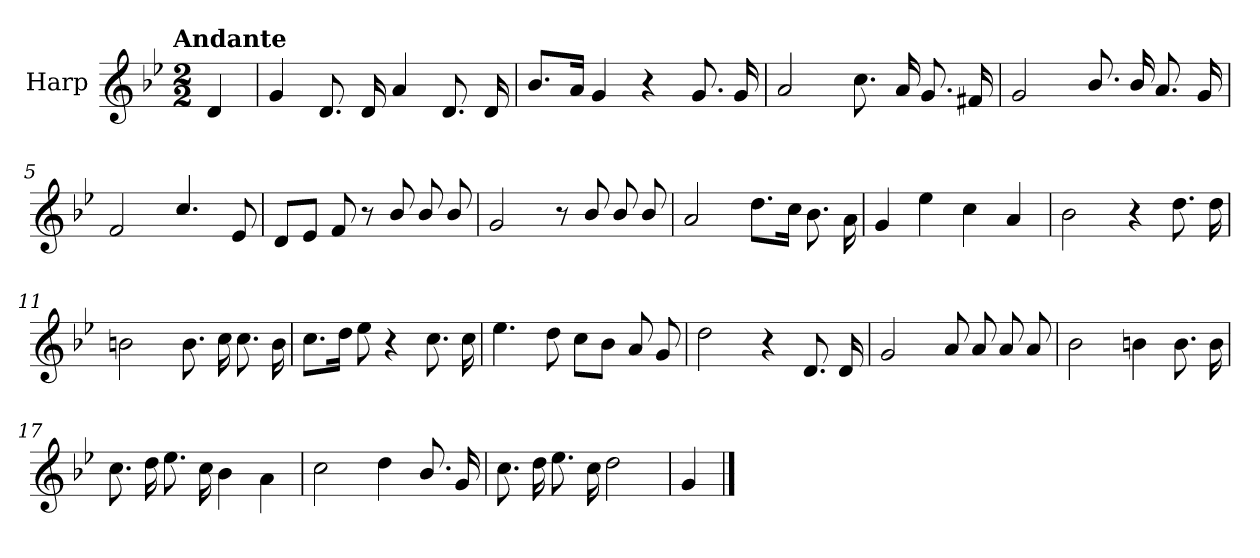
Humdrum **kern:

**kern
*part1
*staff1
*I"Harp
*I'Hrp.
*clefG2
*k[b-e-]
!!LO:TX:omd:t=Andante
*M2/2
*MM92
=
4d/
=1
4g/
8.d/
16d/
4a/
8.d/
16d/
=2
8.b-/L
16a/Jk
4g/
4r
8.g/
16g/
=3
2a/
8.cc\
16a/
8.g/
16f#X/
!!LO:LB:g=z
=4
2g/
8.b-/
16b-/
8.a/
16g/
=5
2f/
4.cc/
8e-/
=6
8d/L
8e-/J
8f/
8r
8b-/
8b-/
8b-/
=7
2g/
8r
8b-/
8b-/
8b-/
=8
2a/
8.dd\L
16cc\Jk
8.b-\
16a\
!!LO:LB:g=z
=9
4g/
4ee-\
4cc\
4a/
=10
2b-\
4r
8.dd\
16dd\
=11
2bn\
8.b\
16cc\
8.cc\
16b\
=12
8.cc\L
16dd\Jk
8ee-\
4r
8.cc\
16cc\
=13
4.ee-\
8dd\
8cc\L
8b-\J
8a/
8g/
=14
2dd\
4r
8.d/
16d/
!!LO:LB:g=z
=15
2g/
8a/
8a/
8a/
8a/
=16
2b-\
4bn\
8.b\
16b\
=17
8.cc\
16dd\
8.ee-\
16cc\
4b-\
4a\
=18
2cc\
4dd\
8.b-/
16g/
=19
8.cc\
16dd\
8.ee-\
16cc\
2dd\
=20
4g/
==
*-
